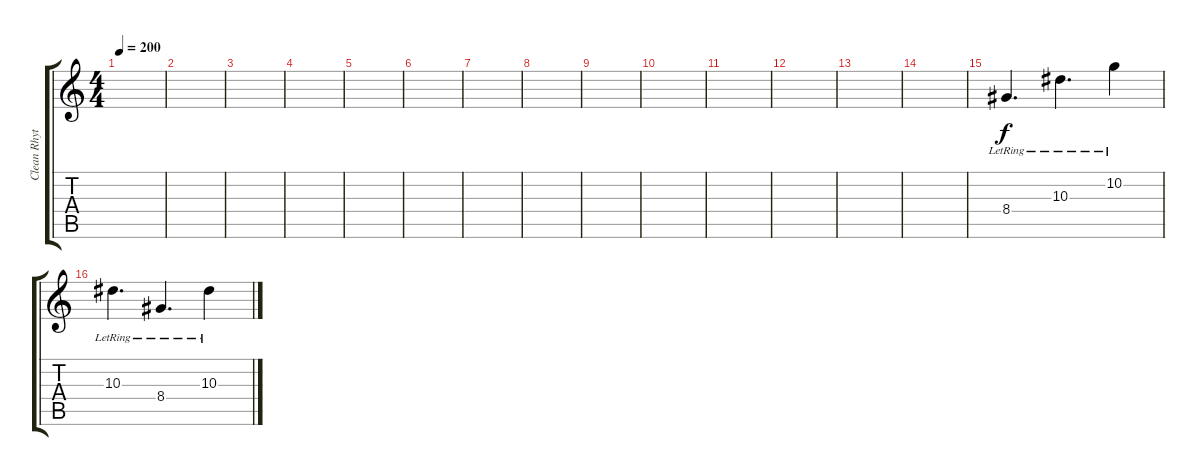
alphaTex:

\track ("Clean Rhythm Middle-Esque" "Clean Rhyt") {instrument electricguitarclean}
\staff {score tabs}
\tuning (D4 A3 F3 C3 G2 C2) {hide}
\ts (4 4)
\tempo 200
\clef g2
\ks c
|
|
|
|
|
|
|
|
|
|
|
|
|
|
8.4{lr}.4{d} 10.3{lr}.4{d} 10.2{lr}.4 |
10.3{lr}.4{d} 8.4{lr}.4{d} 10.3{lr}.4
